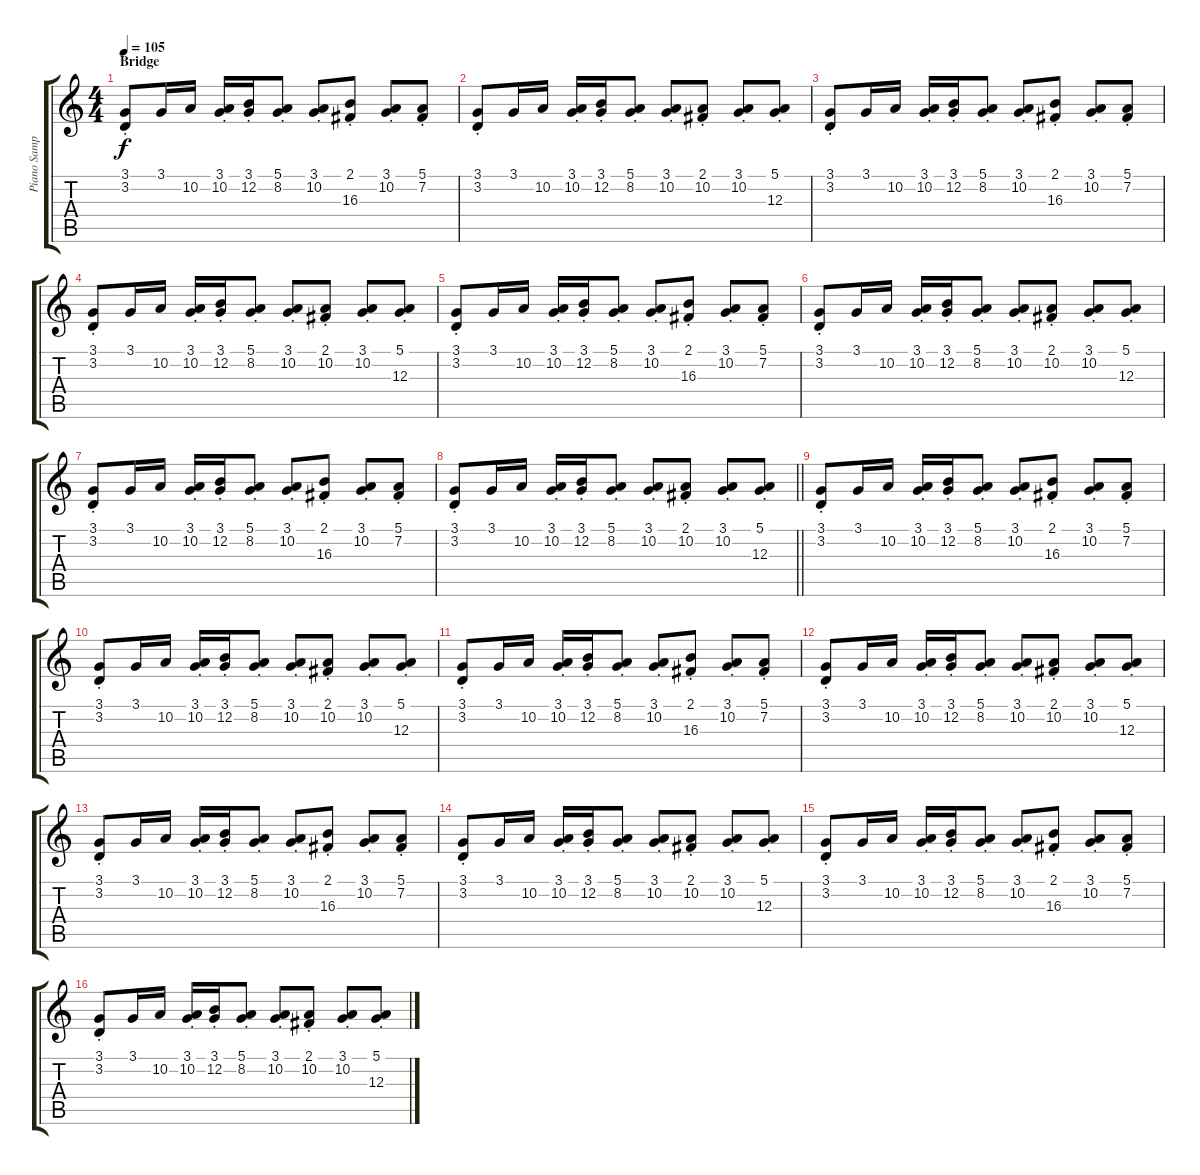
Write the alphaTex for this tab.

\track ("Piano Sample 2" "Piano Samp") {instrument honkytonkpiano bank 255}
\staff {score tabs}
\tuning (E4 B3 G3 D3 A2 E2) {hide}
\ts (4 4)
\section ("" "Bridge")
\tempo 105
\clef g2
\ks c
(3.1{st} 3.2).8{dy f} 3.1.16 10.2.16 (3.1{st} 10.2).16 (3.1{st} 12.2).16 (5.1{st} 8.2).8 (3.1{st} 10.2).8 (2.1{st} 16.3).8 (3.1{st} 10.2).8 (5.1{st} 7.2).8 |
(3.1{st} 3.2).8 3.1.16 10.2.16 (3.1{st} 10.2).16 (3.1{st} 12.2).16 (5.1{st} 8.2).8 (3.1{st} 10.2).8 (2.1{st} 10.2).8 (3.1{st} 10.2).8 (5.1{st} 12.3).8 |
(3.1{st} 3.2).8{volume 8} 3.1.16 10.2.16 (3.1{st} 10.2).16 (3.1{st} 12.2).16 (5.1{st} 8.2).8 (3.1{st} 10.2).8 (2.1{st} 16.3).8 (3.1{st} 10.2).8 (5.1{st} 7.2).8 |
(3.1{st} 3.2).8 3.1.16 10.2.16 (3.1{st} 10.2).16 (3.1{st} 12.2).16 (5.1{st} 8.2).8 (3.1{st} 10.2).8 (2.1{st} 10.2).8 (3.1{st} 10.2).8 (5.1{st} 12.3).8 |
(3.1{st} 3.2).8 3.1.16 10.2.16 (3.1{st} 10.2).16 (3.1{st} 12.2).16 (5.1{st} 8.2).8 (3.1{st} 10.2).8 (2.1{st} 16.3).8 (3.1{st} 10.2).8 (5.1{st} 7.2).8 |
(3.1{st} 3.2).8 3.1.16 10.2.16 (3.1{st} 10.2).16 (3.1{st} 12.2).16 (5.1{st} 8.2).8 (3.1{st} 10.2).8 (2.1{st} 10.2).8 (3.1{st} 10.2).8 (5.1{st} 12.3).8 |
(3.1{st} 3.2).8 3.1.16 10.2.16 (3.1{st} 10.2).16 (3.1{st} 12.2).16 (5.1{st} 8.2).8 (3.1{st} 10.2).8 (2.1{st} 16.3).8 (3.1{st} 10.2).8 (5.1{st} 7.2).8 |
\barLineRight lightlight
(3.1{st} 3.2).8 3.1.16 10.2.16 (3.1{st} 10.2).16 (3.1{st} 12.2).16 (5.1{st} 8.2).8 (3.1{st} 10.2).8 (2.1{st} 10.2).8 (3.1{st} 10.2).8 (5.1{st} 12.3).8 |
\section ("" "")
(3.1{st} 3.2).8 3.1.16 10.2.16 (3.1{st} 10.2).16 (3.1{st} 12.2).16 (5.1{st} 8.2).8 (3.1{st} 10.2).8 (2.1{st} 16.3).8 (3.1{st} 10.2).8 (5.1{st} 7.2).8 |
(3.1{st} 3.2).8 3.1.16 10.2.16 (3.1{st} 10.2).16 (3.1{st} 12.2).16 (5.1{st} 8.2).8 (3.1{st} 10.2).8 (2.1{st} 10.2).8 (3.1{st} 10.2).8 (5.1{st} 12.3).8 |
(3.1{st} 3.2).8 3.1.16 10.2.16 (3.1{st} 10.2).16 (3.1{st} 12.2).16 (5.1{st} 8.2).8 (3.1{st} 10.2).8 (2.1{st} 16.3).8 (3.1{st} 10.2).8 (5.1{st} 7.2).8 |
(3.1{st} 3.2).8 3.1.16 10.2.16 (3.1{st} 10.2).16 (3.1{st} 12.2).16 (5.1{st} 8.2).8 (3.1{st} 10.2).8 (2.1{st} 10.2).8 (3.1{st} 10.2).8 (5.1{st} 12.3).8 |
(3.1{st} 3.2).8 3.1.16 10.2.16 (3.1{st} 10.2).16 (3.1{st} 12.2).16 (5.1{st} 8.2).8 (3.1{st} 10.2).8 (2.1{st} 16.3).8 (3.1{st} 10.2).8 (5.1{st} 7.2).8 |
(3.1{st} 3.2).8 3.1.16 10.2.16 (3.1{st} 10.2).16 (3.1{st} 12.2).16 (5.1{st} 8.2).8 (3.1{st} 10.2).8 (2.1{st} 10.2).8 (3.1{st} 10.2).8 (5.1{st} 12.3).8 |
(3.1{st} 3.2).8 3.1.16 10.2.16 (3.1{st} 10.2).16 (3.1{st} 12.2).16 (5.1{st} 8.2).8 (3.1{st} 10.2).8 (2.1{st} 16.3).8 (3.1{st} 10.2).8 (5.1{st} 7.2).8 |
(3.1{st} 3.2).8 3.1.16 10.2.16 (3.1{st} 10.2).16 (3.1{st} 12.2).16 (5.1{st} 8.2).8 (3.1{st} 10.2).8 (2.1{st} 10.2).8 (3.1{st} 10.2).8 (5.1{st} 12.3).8
